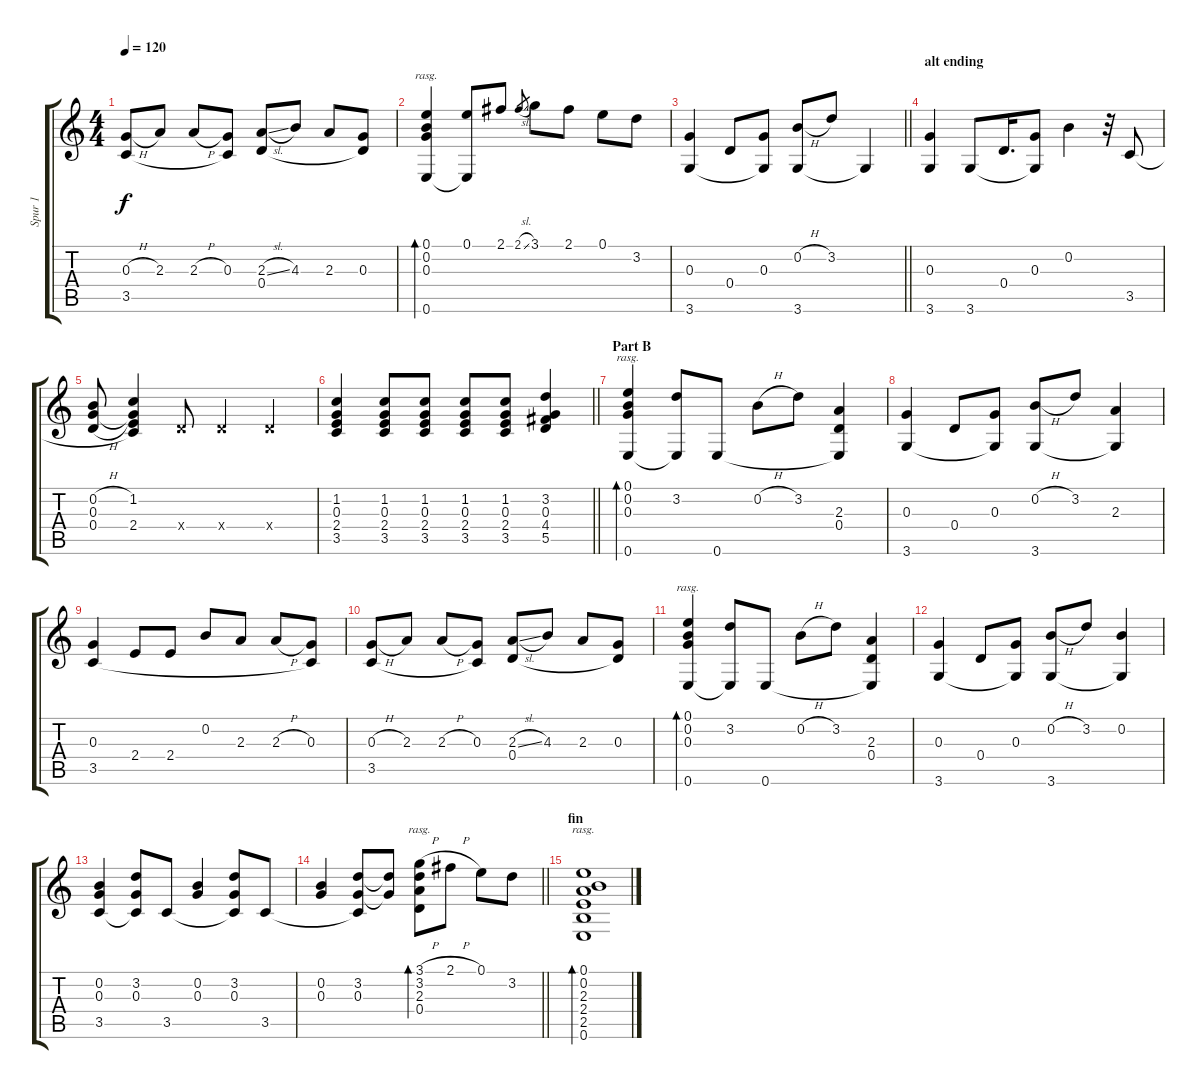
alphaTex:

\track ("Spur 1" "Spur 1") {instrument acousticguitarsteel}
\staff {score tabs}
\tuning (E4 B3 G3 D3 A2 E2) {hide}
\ts (4 4)
\tempo 120
\clef g2
\ks c
(0.3{h} 3.5).8{dy f} 2.3.8 2.3{h}.8 (0.3 3.5{t}).8 (2.3{sl} 0.4).8 4.3.8 2.3.8 (0.3 0.4{t}).8 |
(0.1 0.2 0.3 0.6).4{bd 60 rasg ii} (0.1 0.6{t}).8 2.1.8 2.1{sl}.8{gr} 3.1.8 2.1.8 0.1.8 3.2.8 |
\barLineRight lightlight
(0.3 3.6).4 0.4.8 (0.3 3.6{t}).8 (0.2{h} 3.6).8 3.2.8 3.6{t}.4 |
\section ("" "alt ending")
(0.3 3.6).4 3.6.8 0.4.16{d} (0.3 3.6{t}).8 0.2.4 r.32 3.5.8 |
(0.2{h} 0.3 0.4{h}).8 (1.2 0.3{t} 2.4 3.5{t}).4 0.4{x}.8 0.4{x}.4 0.4{x}.4 |
\barLineRight lightlight
(1.2 0.3 2.4 3.5).4 (1.2 0.3 2.4 3.5).8 (1.2 0.3 2.4 3.5).8 (1.2 0.3 2.4 3.5).8 (1.2 0.3 2.4 3.5).8 (3.2 0.3 4.4 5.5).4 |
\section ("" "Part B")
(0.1 0.2 0.3 0.6).4{bd 60 rasg ii} (3.2 0.6{t}).8 0.6.8 0.2{h}.8 3.2.8 (2.3 0.4 0.6{t}).4 |
(0.3 3.6).4 0.4.8 (0.3 3.6{t}).8 (0.2{h} 3.6).8 3.2.8 (2.3 3.6{t}).4 |
(0.3 3.5).4 2.4.8 2.4.8 0.2.8 2.3.8 2.3{h}.8 (0.3 3.5{t}).8 |
(0.3{h} 3.5).8 2.3.8 2.3{h}.8 (0.3 3.5{t}).8 (2.3{sl} 0.4).8 4.3.8 2.3.8 (0.3 0.4{t}).8 |
(0.1 0.2 0.3 0.6).4{bd 60 rasg ii} (3.2 0.6{t}).8 0.6.8 0.2{h}.8 3.2.8 (2.3 0.4 0.6{t}).4 |
(0.3 3.6).4 0.4.8 (0.3 3.6{t}).8 (0.2{h} 3.6).8 3.2.8 (0.2 3.6{t}).4 |
(0.2 0.3 3.5).4 (3.2 0.3 3.5{t}).8 3.5.8 (0.2 0.3).4 (3.2 0.3 3.5{t}).8 3.5.8 |
\barLineRight lightlight
(0.2 0.3).4 (3.2 0.3 3.5{t}).8 (3.2{t} 0.3{t}).8 (3.1{h} 3.2 2.3 0.4).8{bd 240 rasg ii} 2.1{h}.8 0.1.8 3.2.8 |
\section ("" "fin")
(0.1 0.2 2.3 2.4 2.5 0.6).1{bd 240 rasg ii}
